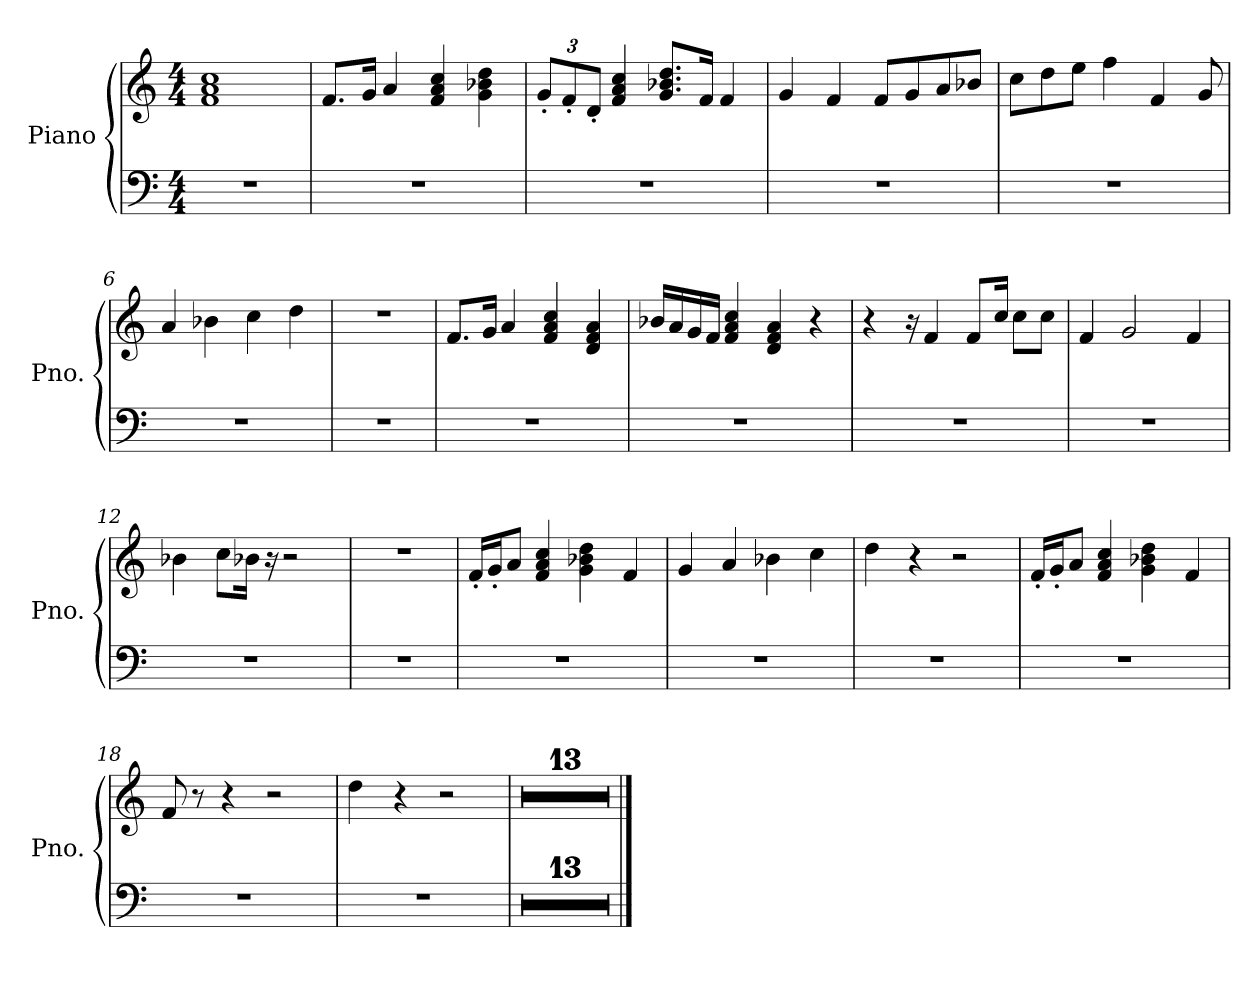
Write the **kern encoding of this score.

**kern	**kern
*part1	*part1
*staff2	*staff1
*I"Piano	*
*I'Pno.	*
*clefF4	*clefG2
*k[]	*k[]
*M4/4	*M4/4
=1	=1
1r	1f 1a 1cc
=2	=2
1r	8.f/L
.	16g/Jk
.	4a/
.	4f/ 4a/ 4cc/
.	4g\ 4b-X\ 4dd\
=3	=3
*	*Xbrackettup
1r	12g'/L
.	12f'/
.	12d'/J
.	4f/ 4a/ 4cc/
.	8.g/ 8.b-X/ 8.dd/L
.	16f/Jk
.	4f/
=4	=4
1r	4g/
.	4f/
.	8f/L
.	8g/
.	8a/
.	8b-X/J
=5	=5
1r	8cc\L
.	8dd\
.	8ee\J
.	4ff\
.	4f/
.	8g/
=6	=6
1r	4a/
.	4b-X\
.	4cc\
.	4dd\
!!LO:LB:g=z
=7	=7
1r	1r
=8	=8
1r	8.f/L
.	16g/Jk
.	4a/
.	4f/ 4a/ 4cc/
.	4d/ 4f/ 4a/
=9	=9
1r	16b-X/LL
.	16a/
.	16g/
.	16f/JJ
.	4f/ 4a/ 4cc/
.	4d/ 4f/ 4a/
.	4r
=10	=10
1r	4r
.	16r
.	4f/
.	8f/L
.	16cc/Jk
.	8cc\L
.	8cc\J
=11	=11
1r	4f/
.	2g/
.	4f/
=12	=12
1r	4b-X\
.	8cc\L
.	16b-X\Jk
.	16r
.	2r
=13	=13
1r	1r
!!LO:LB:g=z
=14	=14
1r	16f'/LL
.	16g'/J
.	8a/J
.	4f/ 4a/ 4cc/
.	4g\ 4b-X\ 4dd\
.	4f/
=15	=15
1r	4g/
.	4a/
.	4b-X\
.	4cc\
=16	=16
1r	4dd\
.	4r
.	2r
=17	=17
1r	16f'/LL
.	16g'/J
.	8a/J
.	4f/ 4a/ 4cc/
.	4g\ 4b-X\ 4dd\
.	4f/
=18	=18
1r	8f/
.	8r
.	4r
.	2r
=19	=19
1r	4dd\
.	4r
.	2r
=20	=20
1r	1r
=21	=21
1r	1r
!!LO:LB:g=z
=22	=22
1r	1r
=23	=23
1r	1r
=24	=24
1r	1r
=25	=25
1r	1r
=26	=26
1r	1r
=27	=27
1r	1r
=28	=28
1r	1r
=29	=29
1r	1r
=30	=30
1r	1r
=31	=31
1r	1r
=32	=32
1r	1r
==	==
*-	*-
